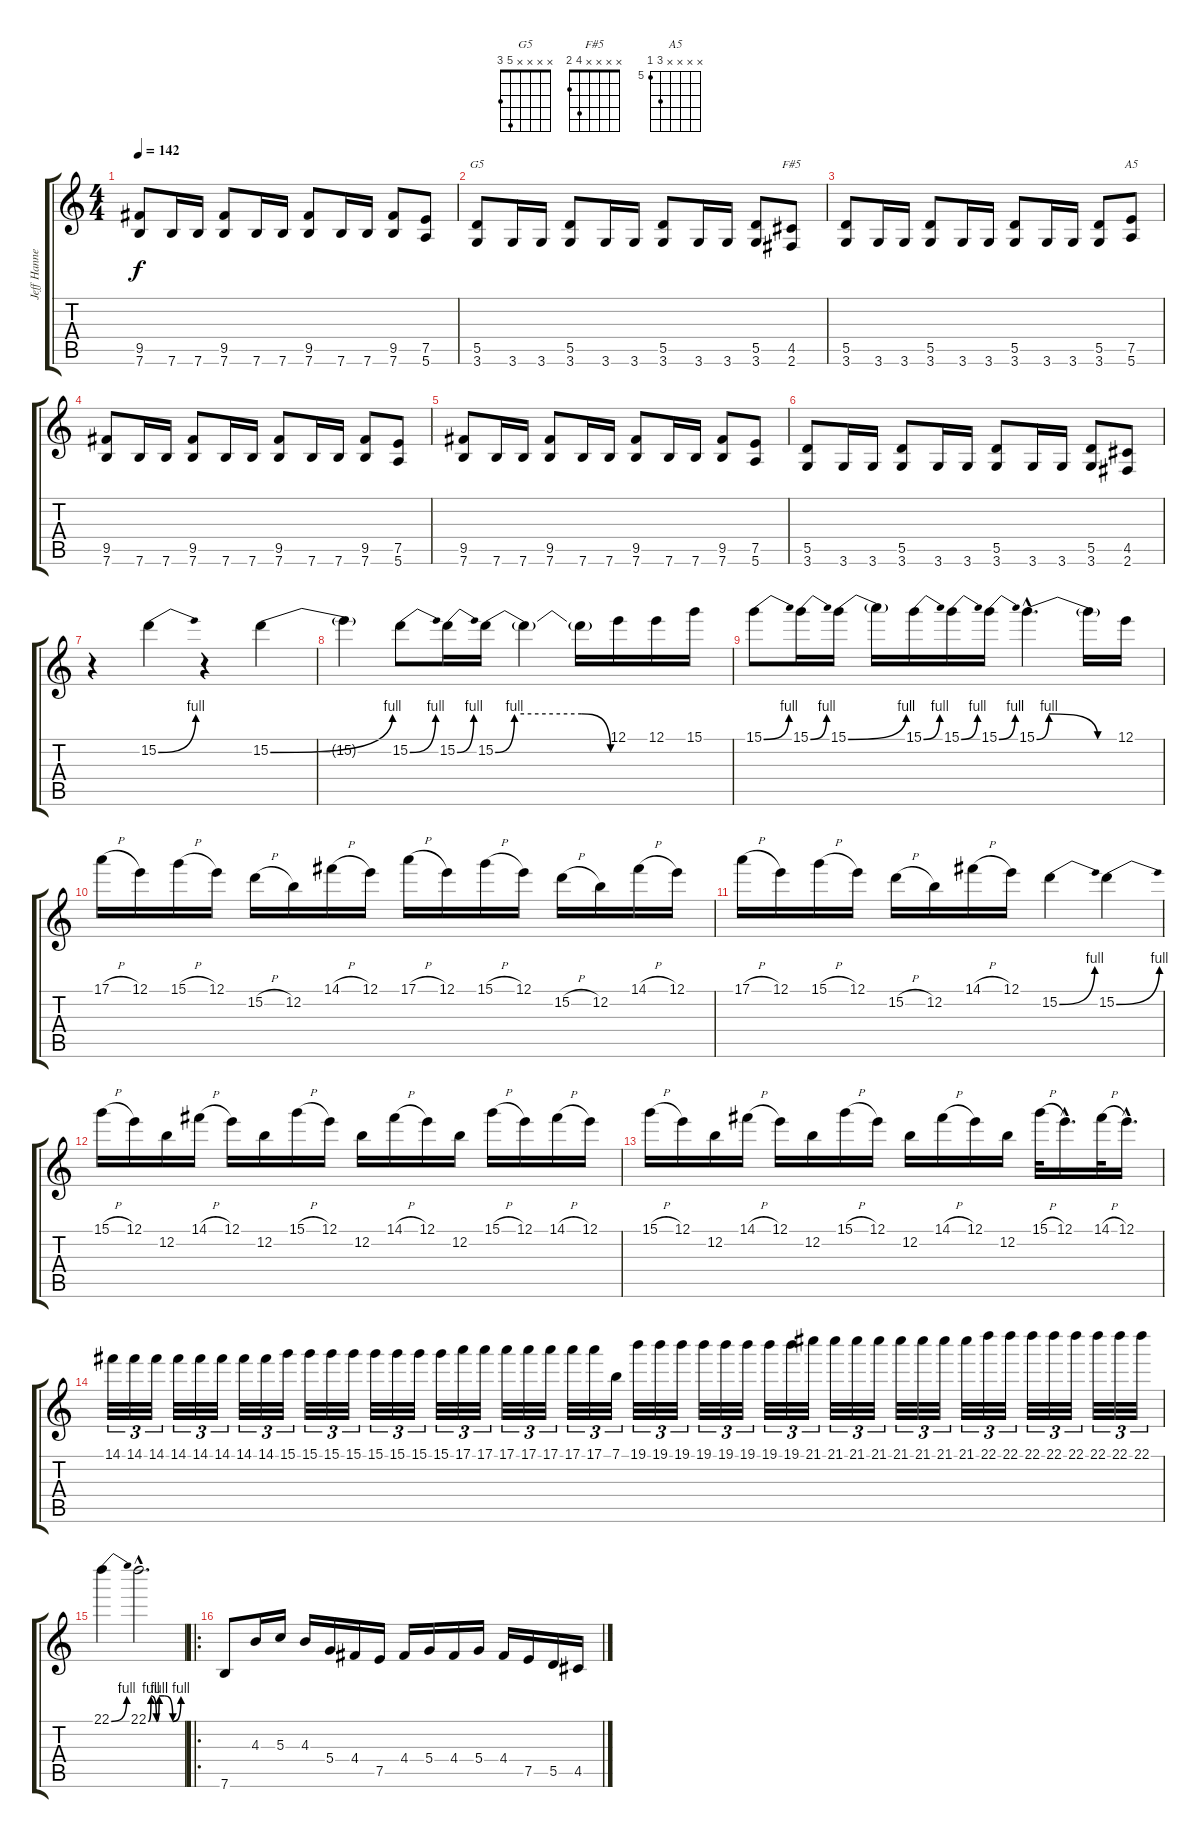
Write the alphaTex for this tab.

\track ("Jeff Hanneman" "Jeff Hanne") {instrument distortionguitar}
\staff {score tabs}
\tuning (E4 B3 G3 D3 A2 E2) {hide}
\chord ("G5" x x x x 5 3)
\chord ("F#5" x x x x 4 2)
\chord ("A5" x x x x 7 5) {firstfret 5}
\ts (4 4)
\tempo 142
\clef g2
\ks c
(9.5 7.6).8{dy f} 7.6.16 7.6.16 (9.5 7.6).8 7.6.16 7.6.16 (9.5 7.6).8 7.6.16 7.6.16 (9.5 7.6).8 (7.5 5.6).8 |
(5.5 3.6).8{ch "G5"} 3.6.16 3.6.16 (5.5 3.6).8 3.6.16 3.6.16 (5.5 3.6).8 3.6.16 3.6.16 (5.5 3.6).8 (4.5 2.6).8{ch "F#5"} |
(5.5 3.6).8 3.6.16 3.6.16 (5.5 3.6).8 3.6.16 3.6.16 (5.5 3.6).8 3.6.16 3.6.16 (5.5 3.6).8 (7.5 5.6).8{ch "A5"} |
(9.5 7.6).8 7.6.16 7.6.16 (9.5 7.6).8 7.6.16 7.6.16 (9.5 7.6).8 7.6.16 7.6.16 (9.5 7.6).8 (7.5 5.6).8 |
(9.5 7.6).8 7.6.16 7.6.16 (9.5 7.6).8 7.6.16 7.6.16 (9.5 7.6).8 7.6.16 7.6.16 (9.5 7.6).8 (7.5 5.6).8 |
(5.5 3.6).8 3.6.16 3.6.16 (5.5 3.6).8 3.6.16 3.6.16 (5.5 3.6).8 3.6.16 3.6.16 (5.5 3.6).8 (4.5 2.6).8 |
r.4 15.2{be (bend 0 0 60 4)}.4 r.4 15.2{be (bend 0 0 60 4)}.4 |
15.2{t}.4 15.2{be (bend 0 0 60 4)}.8 15.2{be (bend 0 0 60 4)}.16 15.2{be (custom 0 0 10 4 30 4 45 4 60 0)}.16 15.2{t}.4 15.2{t}.16 12.1.16 12.1.16 15.1.16 |
15.1{be (bend 0 0 60 4)}.8 15.1{be (bend 0 0 60 4)}.16 15.1{be (bend 0 0 60 4)}.16 15.1{t}.16 15.1{be (bend 0 0 60 4)}.16 15.1{be (bend 0 0 60 4)}.16 15.1{be (bend 0 0 60 4)}.16 15.1{be (custom 0 0 9 4 45 0 60 0) hac}.4{d} 15.1{t}.16 12.1.16 |
17.1{h}.16 12.1.16 15.1{h}.16 12.1.16 15.2{h}.16 12.2.16 14.1{h}.16 12.1.16 17.1{h}.16 12.1.16 15.1{h}.16 12.1.16 15.2{h}.16 12.2.16 14.1{h}.16 12.1.16 |
17.1{h}.16 12.1.16 15.1{h}.16 12.1.16 15.2{h}.16 12.2.16 14.1{h}.16 12.1.16 15.2{be (bend 0 0 60 4)}.4 15.2{be (bend 0 0 60 4)}.4 |
15.1{h}.16 12.1.16 12.2.16 14.1{h}.16 12.1.16 12.2.16 15.1{h}.16 12.1.16 12.2.16 14.1{h}.16 12.1.16 12.2.16 15.1{h}.16 12.1.16 14.1{h}.16 12.1.16 |
15.1{h}.16 12.1.16 12.2.16 14.1{h}.16 12.1.16 12.2.16 15.1{h}.16 12.1.16 12.2.16 14.1{h}.16 12.1.16 12.2.16 15.1{h}.32 12.1{hac}.16{d} 14.1{h}.32 12.1{hac}.16{d} |
14.1.32{tu (3 2)} 14.1.32{tu (3 2)} 14.1.32{tu (3 2)} 14.1.32{tu (3 2)} 14.1.32{tu (3 2)} 14.1.32{tu (3 2)} 14.1.32{tu (3 2)} 14.1.32{tu (3 2)} 15.1.32{tu (3 2)} 15.1.32{tu (3 2)} 15.1.32{tu (3 2)} 15.1.32{tu (3 2)} 15.1.32{tu (3 2)} 15.1.32{tu (3 2)} 15.1.32{tu (3 2)} 15.1.32{tu (3 2)} 17.1.32{tu (3 2)} 17.1.32{tu (3 2)} 17.1.32{tu (3 2)} 17.1.32{tu (3 2)} 17.1.32{tu (3 2)} 17.1.32{tu (3 2)} 17.1.32{tu (3 2)} 7.1.32{tu (3 2)} 19.1.32{tu (3 2)} 19.1.32{tu (3 2)} 19.1.32{tu (3 2)} 19.1.32{tu (3 2)} 19.1.32{tu (3 2)} 19.1.32{tu (3 2)} 19.1.32{tu (3 2)} 19.1.32{tu (3 2)} 21.1.32{tu (3 2)} 21.1.32{tu (3 2)} 21.1.32{tu (3 2)} 21.1.32{tu (3 2)} 21.1.32{tu (3 2)} 21.1.32{tu (3 2)} 21.1.32{tu (3 2)} 21.1.32{tu (3 2)} 22.1.32{tu (3 2)} 22.1.32{tu (3 2)} 22.1.32{tu (3 2)} 22.1.32{tu (3 2)} 22.1.32{tu (3 2)} 22.1.32{tu (3 2)} 22.1.32{tu (3 2)} 22.1.32{tu (3 2)} |
22.1{be (bend 0 0 60 4)}.4 22.1{be (custom 0 0 5 4 15 0 20 4 30 4 45 0 60 4) hac}.2{d} |
\ro
7.6.8 4.3.16 5.3.16 4.3.16 5.4.16 4.4.16 7.5.16 4.4.16 5.4.16 4.4.16 5.4.16 4.4.16 7.5.16 5.5.16 4.5.16
